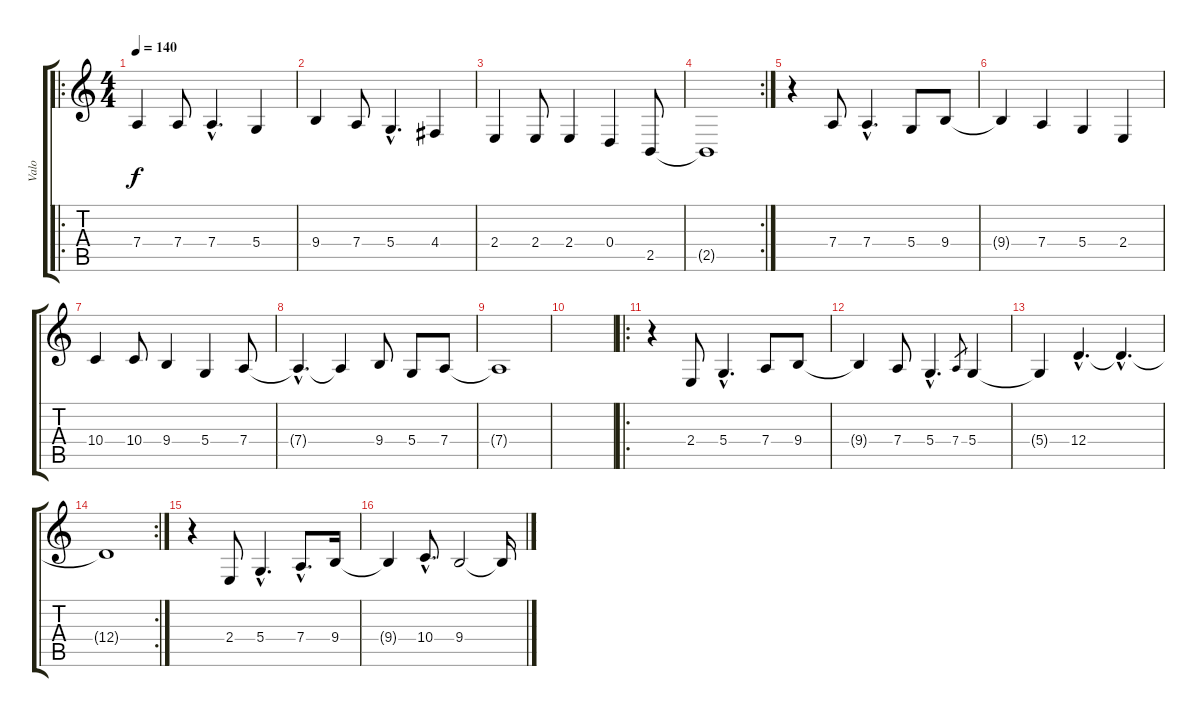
\track ("Valo" "Valo") {instrument choiraahs}
\staff {score tabs}
\tuning (E4 B3 G3 D3 A2 E2) {hide}
\ro
\ts (4 4)
\tempo 140
\clef g2
\ks c
7.4.4{dy f} 7.4.8 7.4{hac}.4{d} 5.4.4 |
9.4.4 7.4.8 5.4{hac}.4{d} 4.4.4 |
2.4.4 2.4.8 2.4.4 0.4.4 2.5.8 |
\rc 2
2.5{t}.1 |
r.4 7.4.8 7.4{hac}.4{d} 5.4.8 9.4.8 |
9.4{t}.4 7.4.4 5.4.4 2.4.4 |
10.4.4 10.4.8 9.4.4 5.4.4 7.4.8 |
7.4{hac t}.4{d} 7.4{t}.4 9.4.8 5.4.8 7.4.8 |
7.4{t}.1 |
|
\ro
r.4 2.4.8 5.4{hac}.4{d} 7.4.8 9.4.8 |
9.4{t}.4 7.4.8 5.4{hac}.4{d} 7.4.8{gr} 5.4.4 |
5.4{t}.4 12.4{hac}.4{d} 12.4{hac t}.4{d} |
\rc 2
12.4{t}.1 |
r.4 2.4.8 5.4{hac}.4{d} 7.4{hac}.8{d} 9.4.16 |
9.4{t}.4 10.4{hac}.8{d} 9.4.2 9.4{t}.16
